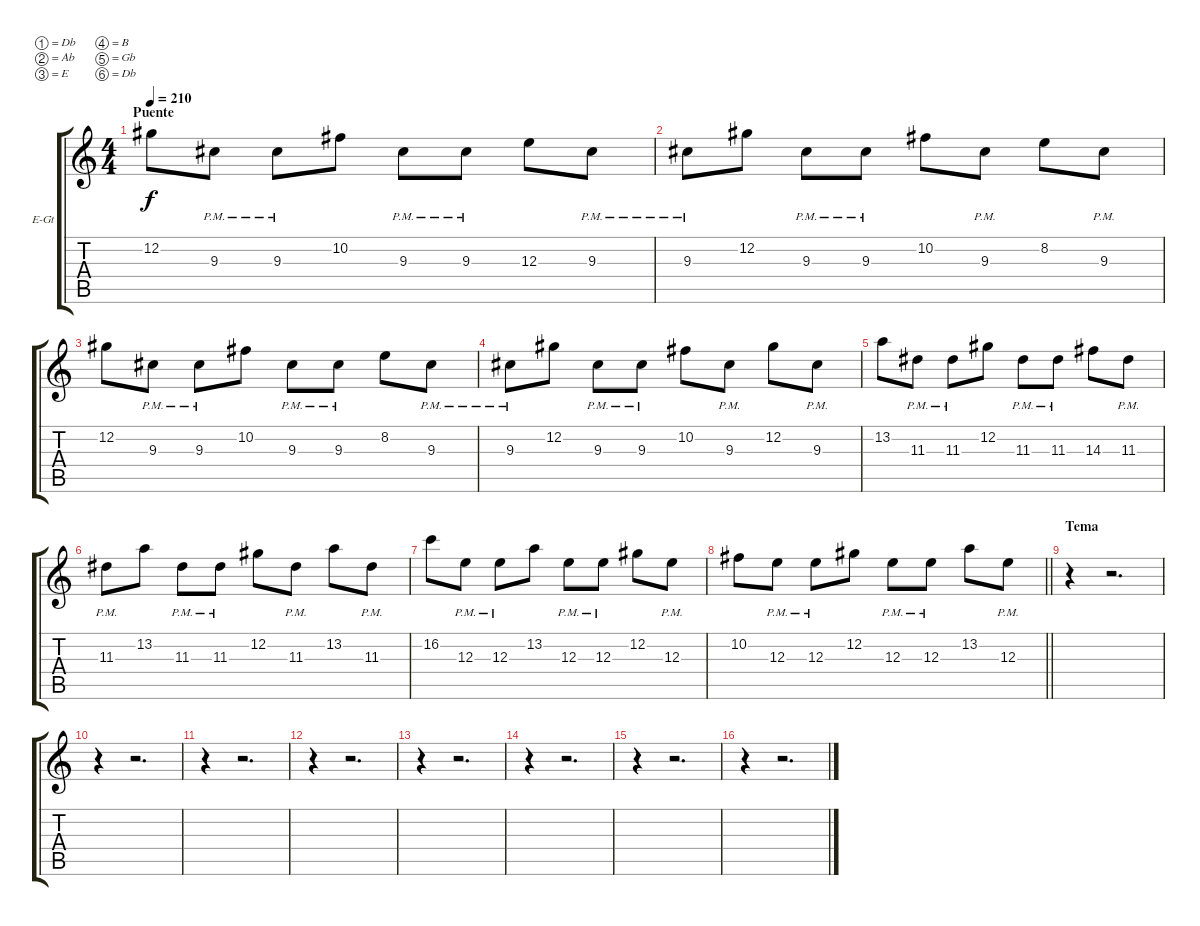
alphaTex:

\bracketExtendMode groupsimilarinstruments
\firstSystemTrackNameOrientation horizontal
\otherSystemsTrackNameOrientation horizontal
\track ("Lead 2 " "E-Gt") {instrument distortionguitar}
\staff {score tabs}
\tuning (Db4 Ab3 E3 B2 Gb2 Db2)
\ts (4 4)
\section ("" "Puente")
\tempo 210
\clef g2
\ks c
12.2.8{dy f} 9.3{pm}.8 9.3{pm}.8 10.2.8 9.3{pm}.8 9.3{pm}.8 12.3.8 9.3{pm}.8 |
9.3{pm}.8 12.2.8 9.3{pm}.8 9.3{pm}.8 10.2.8 9.3{pm}.8 8.2.8 9.3{pm}.8 |
12.2.8 9.3{pm}.8 9.3{pm}.8 10.2.8 9.3{pm}.8 9.3{pm}.8 8.2.8 9.3{pm}.8 |
9.3{pm}.8 12.2.8 9.3{pm}.8 9.3{pm}.8 10.2.8 9.3{pm}.8 12.2.8 9.3{pm}.8 |
13.2.8 11.3{pm}.8 11.3{pm}.8 12.2.8 11.3{pm}.8 11.3{pm}.8 14.3.8 11.3{pm}.8 |
11.3{pm}.8 13.2.8 11.3{pm}.8 11.3{pm}.8 12.2.8 11.3{pm}.8 13.2.8 11.3{pm}.8 |
16.2.8 12.3{pm}.8 12.3{pm}.8 13.2.8 12.3{pm}.8 12.3{pm}.8 12.2.8 12.3{pm}.8 |
\barLineRight lightlight
10.2.8 12.3{pm}.8 12.3{pm}.8 12.2.8 12.3{pm}.8 12.3{pm}.8 13.2.8 12.3{pm}.8 |
\section ("" "Tema")
r.4 r.2{d} |
r.4 r.2{d} |
r.4 r.2{d} |
r.4 r.2{d} |
r.4 r.2{d} |
r.4 r.2{d} |
r.4 r.2{d} |
r.4 r.2{d}
